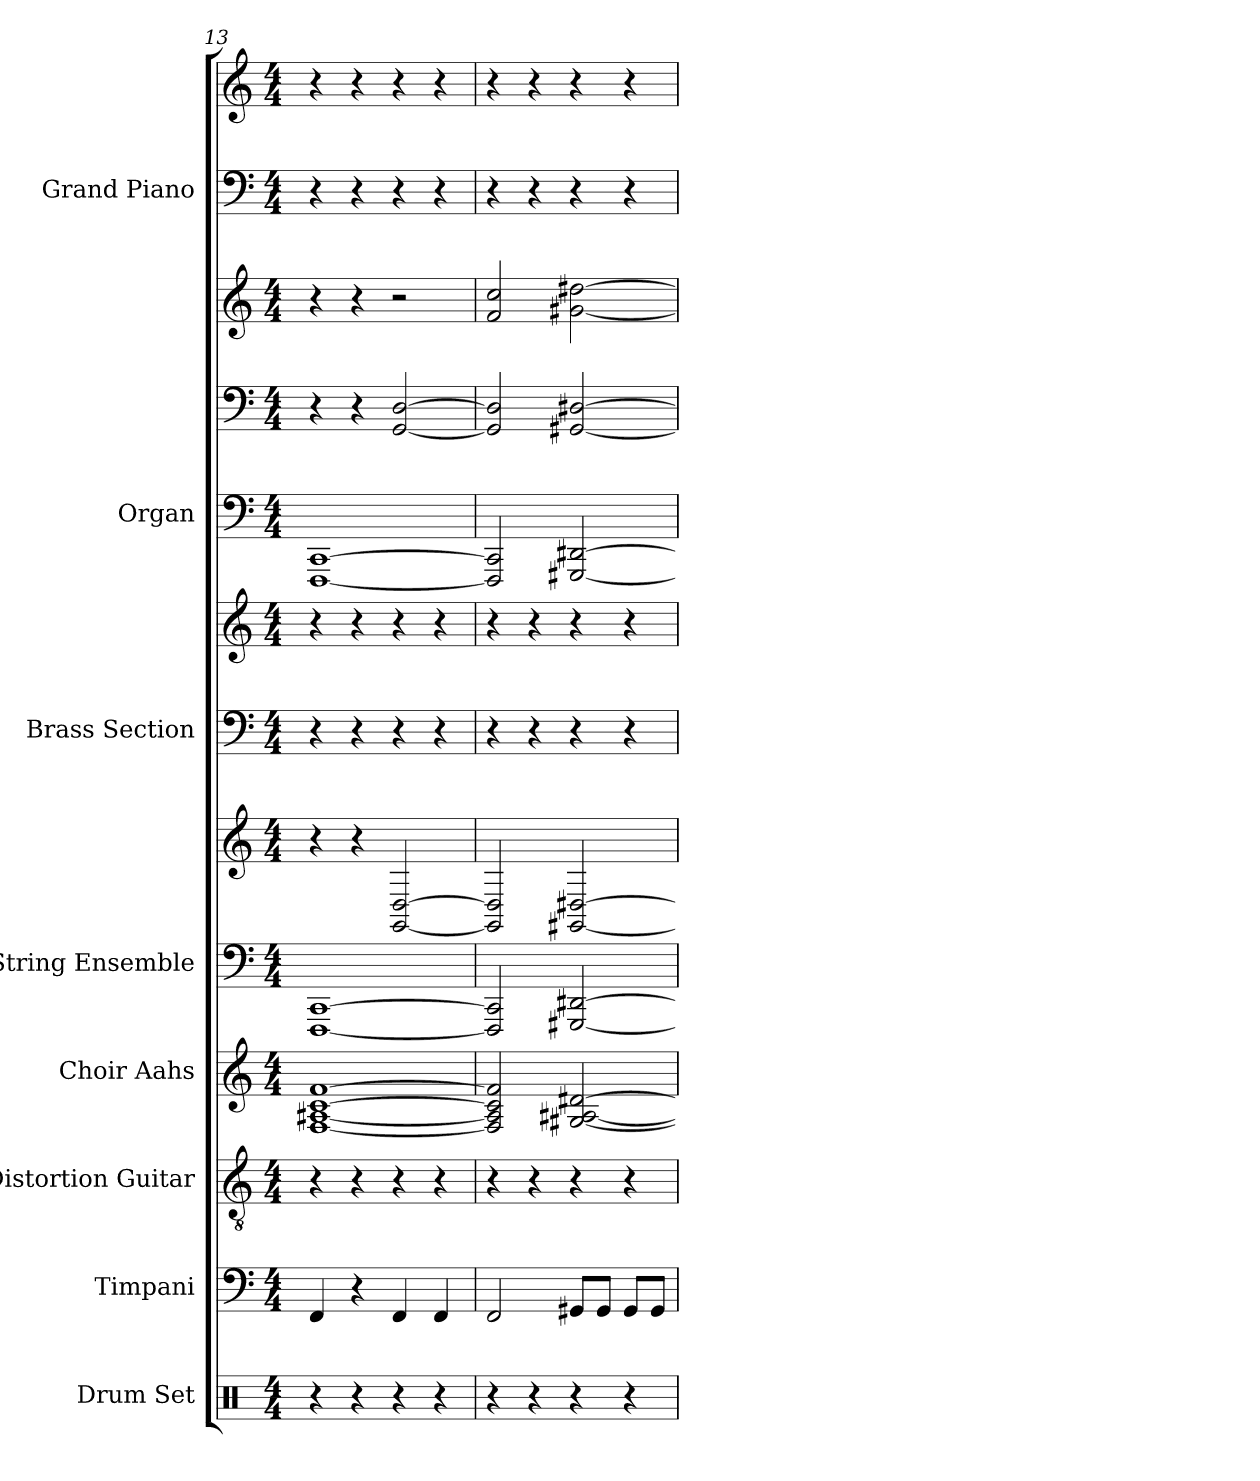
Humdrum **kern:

**kern	**kern	**kern	**kern	**kern	**kern	**kern	**kern	**kern	**kern	**kern	**kern	**kern
*part8	*part7	*part6	*part5	*part4	*part4	*part3	*part3	*part2	*part2	*part2	*part1	*part1
*staff13	*staff12	*staff11	*staff10	*staff9	*staff8	*staff7	*staff6	*staff5	*staff4	*staff3	*staff2	*staff1
*I"Drum Set	*I"Timpani	*I"Distortion Guitar	*I"Choir Aahs	*I"String Ensemble	*	*I"Brass Section	*	*I"Organ	*	*	*I"Grand Piano	*
*I'Drs.	*I'Timp.	*I'Dist. Guit.	*I'Ch. Aa.	*I'St. Ens.	*	*I'Brs. Se.	*	*I'Org.	*	*	*I'Pno.	*
*clefX	*clefF4	*clefGv2	*clefG2	*clefF4	*clefG2	*clefF4	*clefG2	*clefF4	*clefF4	*clefG2	*clefF4	*clefG2
*k[]	*k[]	*k[]	*k[]	*k[]	*k[]	*k[]	*k[]	*k[]	*k[]	*k[]	*k[]	*k[]
*M4/4	*M4/4	*M4/4	*M4/4	*M4/4	*M4/4	*M4/4	*M4/4	*M4/4	*M4/4	*M4/4	*M4/4	*M4/4
=13	=13	=13	=13	=13	=13	=13	=13	=13	=13	=13	=13	=13
4r	4FF	4r	[1F [1f [1A#X [1c	[1CC [1FFF	4r	4r	4r	[1CC [1FFF	4r	4r	4r	4r
4r	4r	4r	.	.	4r	4r	4r	.	4r	4r	4r	4r
4r	4FF	4r	.	.	[2GG [2D	4r	4r	.	[2GG [2D	2r	4r	4r
4r	4FF	4r	.	.	.	4r	4r	.	.	.	4r	4r
=14	=14	=14	=14	=14	=14	=14	=14	=14	=14	=14	=14	=14
4r	2FF	4r	2F] 2f] 2A#] 2c]	2FFF] 2CC]	2GG] 2D]	4r	4r	2FFF] 2CC]	2GG] 2D]	2f 2cc	4r	4r
4r	.	4r	.	.	.	4r	4r	.	.	.	4r	4r
4r	8GG#XL	4r	[2G#X [2A#X [2d#X	[2DD#X [2GGG#X	[2GG#X [2D#X	4r	4r	[2DD#X [2GGG#X	[2GG#X [2D#X	[2g#X [2dd#X	4r	4r
.	8GG#J	.	.	.	.	.	.	.	.	.	.	.
4r	8GG#L	4r	.	.	.	4r	4r	.	.	.	4r	4r
.	8GG#J	.	.	.	.	.	.	.	.	.	.	.
=	=	=	=	=	=	=	=	=	=	=	=	=
*-	*-	*-	*-	*-	*-	*-	*-	*-	*-	*-	*-	*-
